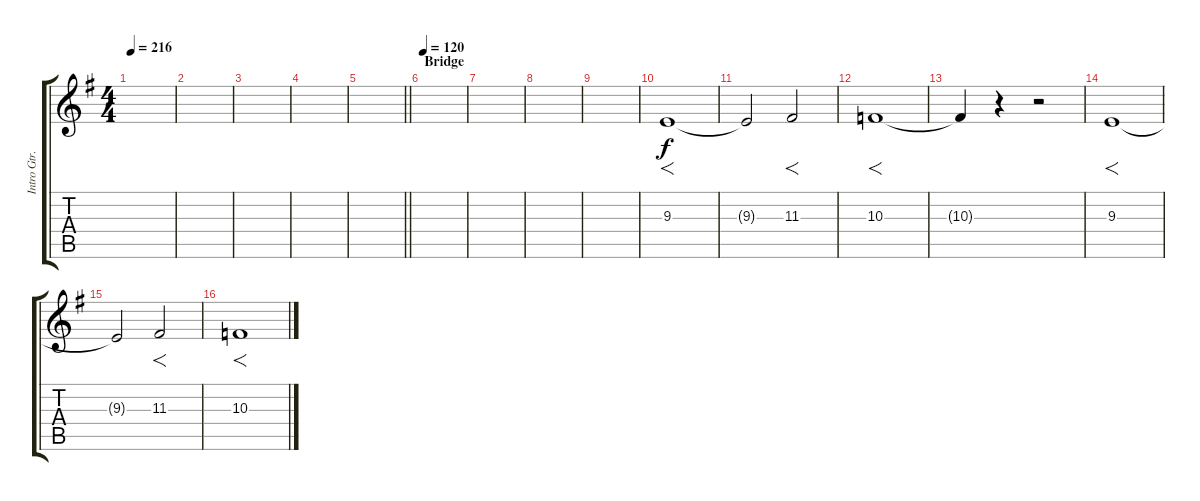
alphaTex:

\track ("Intro Gtr.1" "Intro Gtr.") {instrument stringensemble1}
\staff {score tabs}
\tuning (E4 B3 G3 D3 A2 E2) {hide}
\ts (4 4)
\tempo 216
\clef g2
\ks eminor
|
|
|
|
\barLineRight lightlight
|
\section ("" "Bridge")
\tempo 120
|
|
|
|
9.3.1{f} |
9.3{t}.2 11.3.2{f} |
10.3.1{f} |
10.3{t}.4 r.4 r.2 |
9.3.1{f} |
9.3{t}.2 11.3.2{f} |
10.3.1{f}
